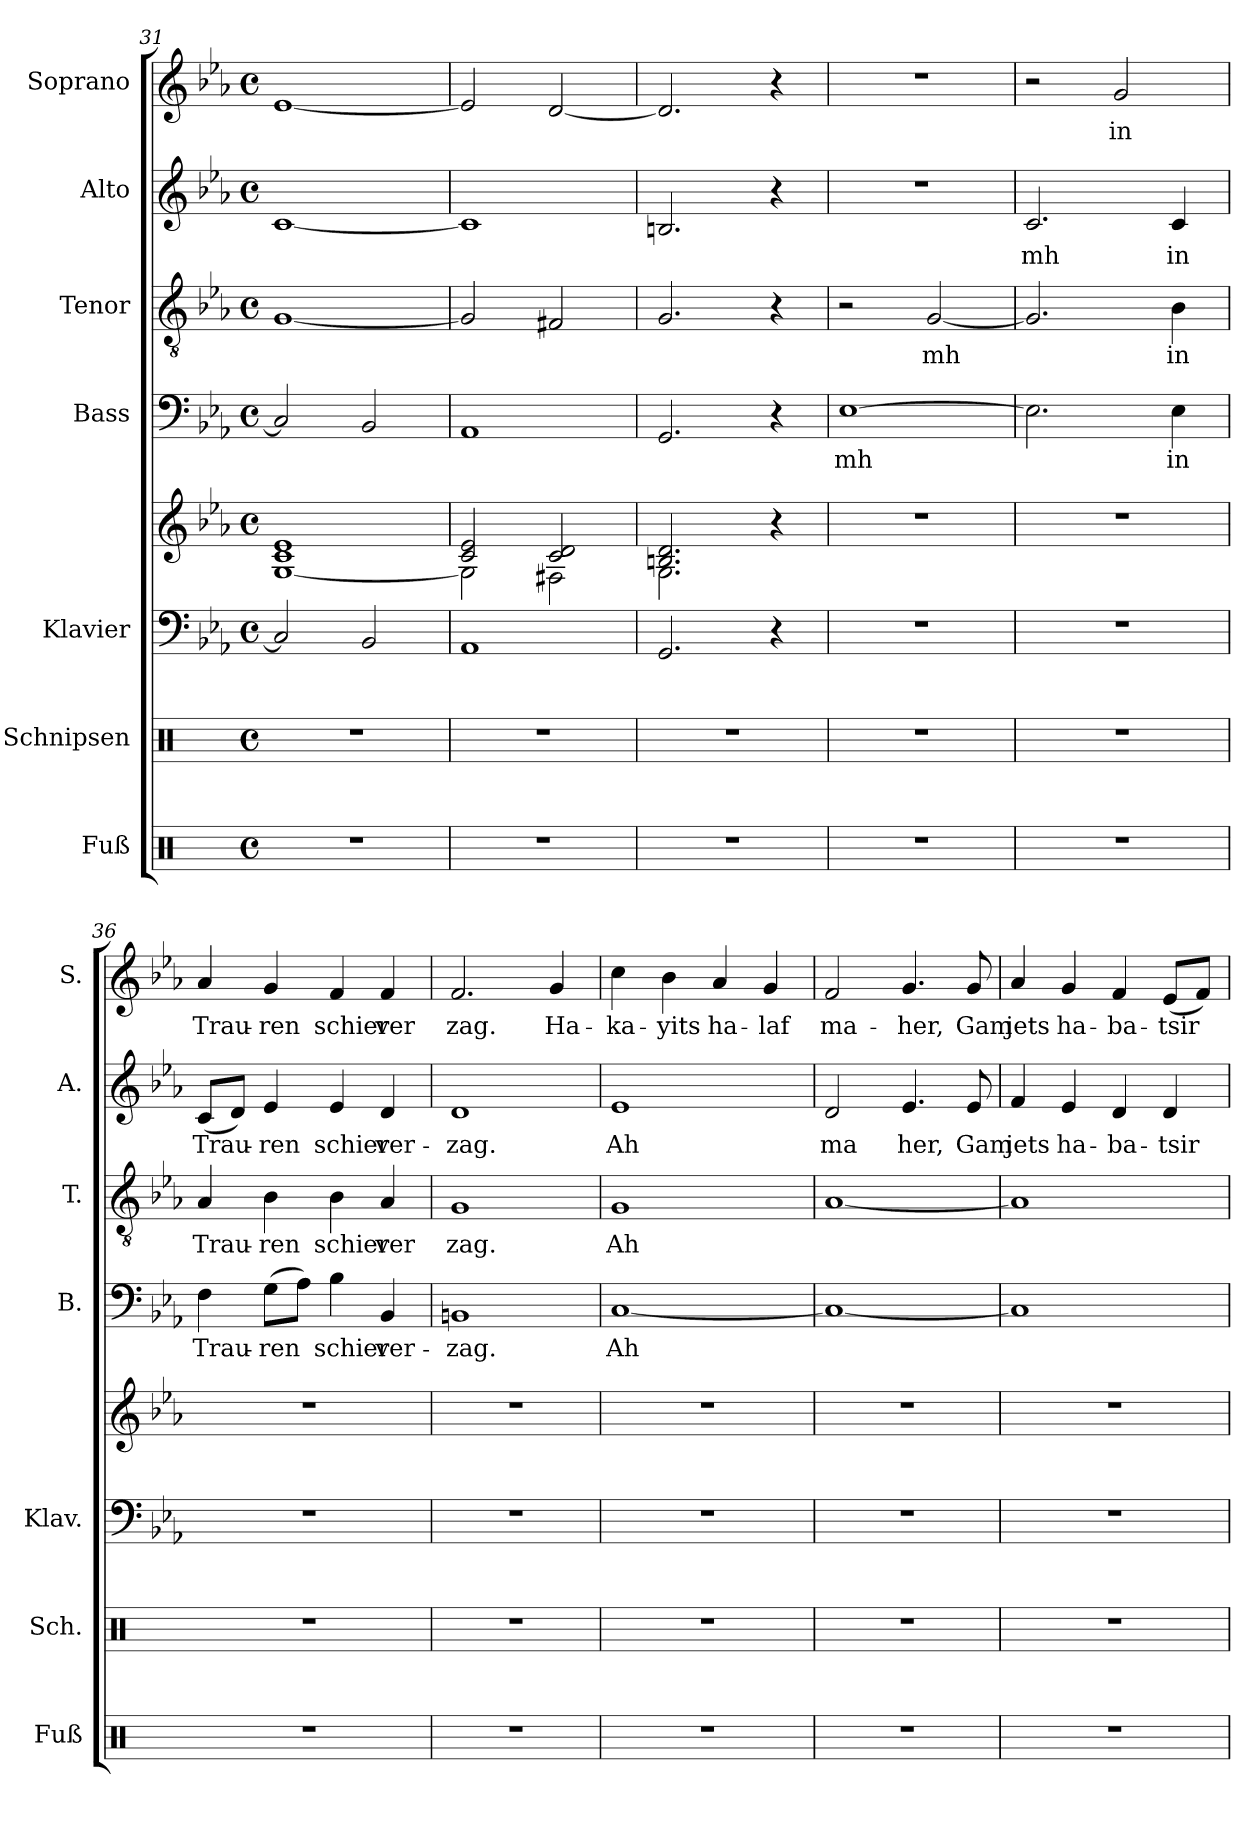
**kern	**kern	**kern	**kern	**kern	**text	**kern	**text	**kern	**text	**kern	**text
*part7	*part6	*part5	*part5	*part4	*part4	*part3	*part3	*part2	*part2	*part1	*part1
*staff8	*staff7	*staff6	*staff5	*staff4	*staff4	*staff3	*staff3	*staff2	*staff2	*staff1	*staff1
*I"Fuß	*I"Schnipsen	*I"Klavier	*	*I"Bass	*	*I"Tenor	*	*I"Alto	*	*I"Soprano	*
*I'Fuß	*I'Sch.	*I'Klav.	*	*I'B.	*	*I'T.	*	*I'A.	*	*I'S.	*
*clefX	*clefX	*clefF4	*clefG2	*clefF4	*	*clefGv2	*	*clefG2	*	*clefG2	*
*k[]	*k[]	*k[b-e-a-]	*k[b-e-a-]	*k[b-e-a-]	*	*k[b-e-a-]	*	*k[b-e-a-]	*	*k[b-e-a-]	*
*M4/4	*M4/4	*M4/4	*M4/4	*M4/4	*	*M4/4	*	*M4/4	*	*M4/4	*
*met(c)	*met(c)	*met(c)	*met(c)	*met(c)	*	*met(c)	*	*met(c)	*	*met(c)	*
=31	=31	=31	=31	=31	=31	=31	=31	=31	=31	=31	=31
*	*	*	*^	*	*	*	*	*	*	*	*
1r	1r	2C/]	1c 1e-	[1G	2C/]	.	[1G	.	[1c	.	[1e-	.
.	.	2BB-/	.	.	2BB-/	.	.	.	.	.	.	.
=32	=32	=32	=32	=32	=32	=32	=32	=32	=32	=32	=32	=32
1r	1r	1AA-	2c/ 2e-/	2G\]	1AA-	.	2G/]	.	1c]	.	2e-/]	.
.	.	.	2c/ 2d/	2F#X\	.	.	2F#X/	.	.	.	[2d/	.
=33	=33	=33	=33	=33	=33	=33	=33	=33	=33	=33	=33	=33
1r	1r	2.GG/	2.Bn/ 2.d/	2.G\	2.GG/	.	2.G/	.	2.Bn/	.	2.d/]	.
.	.	4r	4r	4ryy	4r	.	4r	.	4r	.	4r	.
=34	=34	=34	=34	=34	=34	=34	=34	=34	=34	=34	=34	=34
!	!	!	!	!	!	!LO:LY:b	!	!	!	!	!	!
*	*	*	*v	*v	*	*	*	*	*	*	*	*
1r	1r	1r	1r	[1E-	mh	2r	.	1r	.	1r	.
!	!	!	!	!	!	!	!LO:LY:b	!	!	!	!
.	.	.	.	.	.	[2G/	mh	.	.	.	.
=35	=35	=35	=35	=35	=35	=35	=35	=35	=35	=35	=35
!	!	!	!	!	!	!	!	!	!LO:LY:b	!	!
1r	1r	1r	1r	2.E-\]	.	2.G/]	.	2.c/	mh	2r	.
!	!	!	!	!	!	!	!	!	!	!	!LO:LY:b
.	.	.	.	.	.	.	.	.	.	2g/	in
!	!	!	!	!	!LO:LY:b	!	!LO:LY:b	!	!LO:LY:b	!	!
.	.	.	.	4E-\	in	4B-\	in	4c/	in	.	.
=36	=36	=36	=36	=36	=36	=36	=36	=36	=36	=36	=36
!	!	!	!	!	!LO:LY:b	!	!LO:LY:b	!	!LO:LY:b	!	!LO:LY:b
1r	1r	1r	1r	4F\	Trau-	4A-/	Trau-	(8c/L	Trau-	4a-/	Trau-
.	.	.	.	.	.	.	.	8d/J)	.	.	.
!	!	!	!	!	!LO:LY:b	!	!LO:LY:b	!	!LO:LY:b	!	!LO:LY:b
.	.	.	.	(8G\L	-ren	4B-\	-ren	4e-/	-ren	4g/	-ren
.	.	.	.	8A-\J)	.	.	.	.	.	.	.
!	!	!	!	!	!LO:LY:b	!	!LO:LY:b	!	!LO:LY:b	!	!LO:LY:b
.	.	.	.	4B-\	schier	4B-\	schier	4e-/	schier	4f/	schier
!	!	!	!	!	!LO:LY:b	!	!LO:LY:b	!	!LO:LY:b	!	!LO:LY:b
.	.	.	.	4BB-/	ver-	4A-/	ver	4d/	ver-	4f/	ver
=37	=37	=37	=37	=37	=37	=37	=37	=37	=37	=37	=37
!	!	!	!	!	!LO:LY:b	!	!LO:LY:b	!	!LO:LY:b	!	!LO:LY:b
1r	1r	1r	1r	1BBn	-zag.	1G	zag.	1d	-zag.	2.f/	zag.
*	*	*	*	*	*	*	*	*	*	*MM80	*
!	!	!	!	!	!	!	!	!	!	!	!LO:LY:b
.	.	.	.	.	.	.	.	.	.	4g/	Ha-
=38!!	=38!!	=38!!	=38!!	=38!!	=38!!	=38!!	=38!!	=38!!	=38!!	=38!!	=38!!
!	!	!	!	!	!LO:LY:b	!	!LO:LY:b	!	!LO:LY:b	!	!LO:LY:b
1r	1r	1r	1r	[1C	Ah	1G	Ah	1e-	Ah	4cc\	-ka-
!	!	!	!	!	!	!	!	!	!	!	!LO:LY:b
.	.	.	.	.	.	.	.	.	.	4b-\	-yits
!	!	!	!	!	!	!	!	!	!	!	!LO:LY:b
.	.	.	.	.	.	.	.	.	.	4a-/	ha-
!	!	!	!	!	!	!	!	!	!	!	!LO:LY:b
.	.	.	.	.	.	.	.	.	.	4g/	-laf
=39	=39	=39	=39	=39	=39	=39	=39	=39	=39	=39	=39
!	!	!	!	!	!	!	!	!	!LO:LY:b	!	!LO:LY:b
1r	1r	1r	1r	1C_	.	[1A-	.	2d/	ma	2f/	ma-
!	!	!	!	!	!	!	!	!	!LO:LY:b	!	!LO:LY:b
.	.	.	.	.	.	.	.	4.e-/	her,	4.g/	-her,
!	!	!	!	!	!	!	!	!	!LO:LY:b	!	!LO:LY:b
.	.	.	.	.	.	.	.	8e-/	Gam	8g/	Gam
=40	=40	=40	=40	=40	=40	=40	=40	=40	=40	=40	=40
!	!	!	!	!	!	!	!	!	!LO:LY:b	!	!LO:LY:b
1r	1r	1r	1r	1C]	.	1A-]	.	4f/	jets	4a-/	jets
!	!	!	!	!	!	!	!	!	!LO:LY:b	!	!LO:LY:b
.	.	.	.	.	.	.	.	4e-/	ha-	4g/	ha-
!	!	!	!	!	!	!	!	!	!LO:LY:b	!	!LO:LY:b
.	.	.	.	.	.	.	.	4d/	-ba-	4f/	-ba-
!	!	!	!	!	!	!	!	!	!LO:LY:b	!	!LO:LY:b
.	.	.	.	.	.	.	.	4d/	-tsir	(8e-/L	-tsir
.	.	.	.	.	.	.	.	.	.	8f/J)	.
=	=	=	=	=	=	=	=	=	=	=	=
*-	*-	*-	*-	*-	*-	*-	*-	*-	*-	*-	*-
